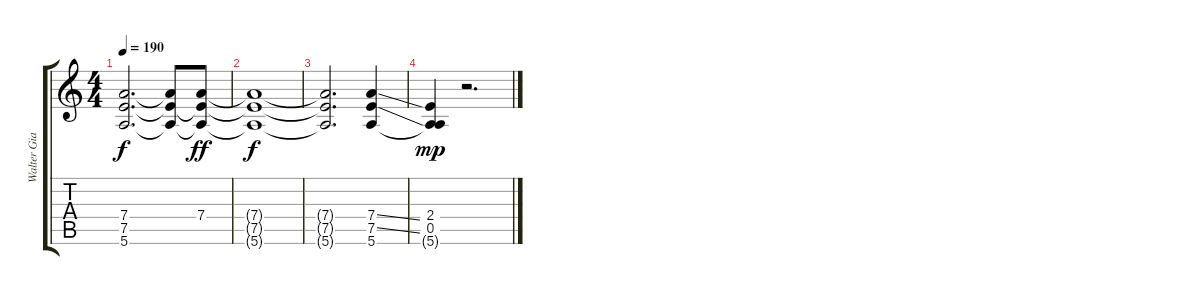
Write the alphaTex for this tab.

\track ("Walter Giardino" "Walter Gia") {instrument distortionguitar}
\staff {score tabs}
\tuning (E4 B3 G3 D3 A2 E2) {hide}
\ts (4 4)
\tempo 190
\clef g2
\ks c
(7.4{t} 7.5{t} 5.6{t}).2{d dy f} (7.4{t} 7.5{t} 5.6{t}).8 (7.4 7.5{t} 5.6{t}).8{dy ff} |
(7.4{t} 7.5{t} 5.6{t}).1{dy f} |
(7.4{t} 7.5{t} 5.6{t}).2{d} (7.4{ss} 7.5{ss} 5.6).4 |
(2.4 0.5 5.6{t}).4{dy mp} r.2{d}
